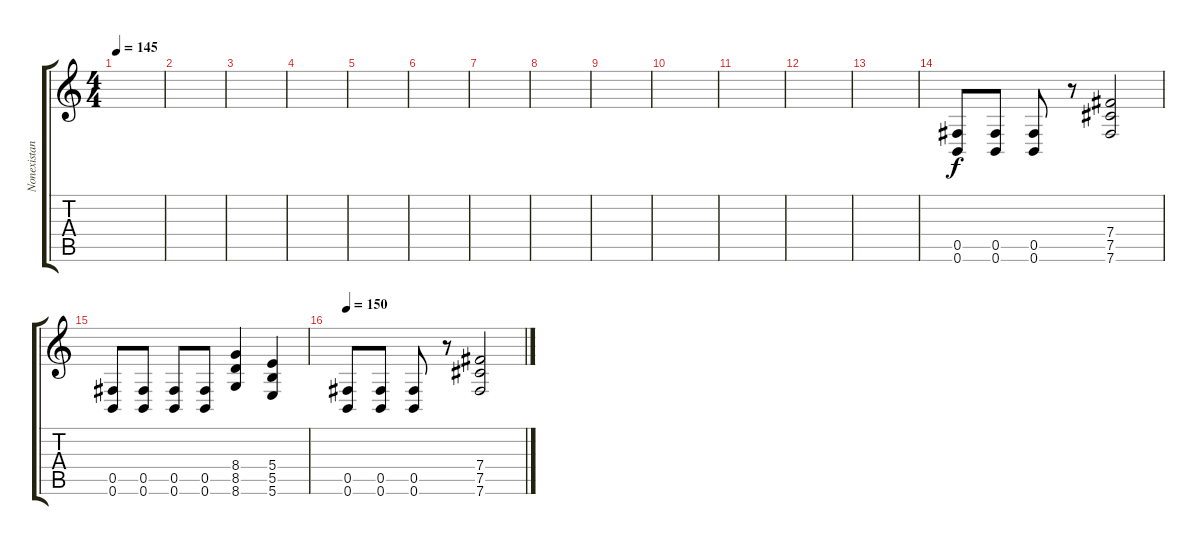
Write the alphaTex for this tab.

\track ("Nonexistant Guitarist" "Nonexistan") {instrument overdrivenguitar}
\staff {score tabs}
\tuning (Db4 Ab3 E3 B2 Gb2 B1) {hide}
\ts (4 4)
\tempo 145
\clef g2
\ks c
|
|
|
|
|
|
|
|
|
|
|
|
|
(0.5 0.6).8{instrument overdrivenguitar} (0.5 0.6).8 (0.5 0.6).8 r.8 (7.4 7.5 7.6).2 |
(0.5 0.6).8 (0.5 0.6).8 (0.5 0.6).8 (0.5 0.6).8 (8.4 8.5 8.6).4 (5.4 5.5 5.6).4 |
\tempo 150
(0.5 0.6).8 (0.5 0.6).8 (0.5 0.6).8 r.8 (7.4 7.5 7.6).2
